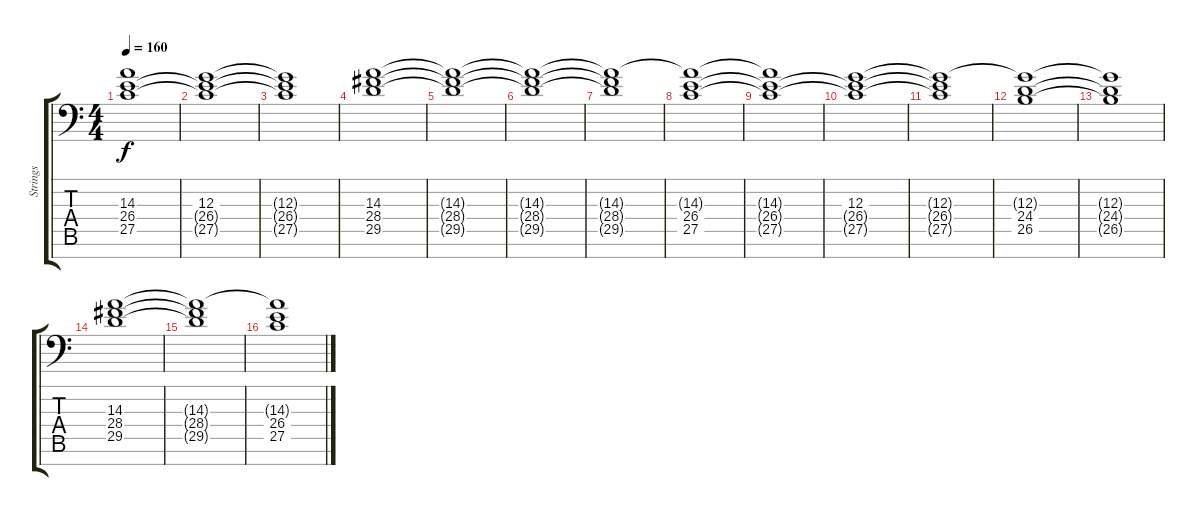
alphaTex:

\track ("Strings" "Strings") {instrument synthstrings1}
\staff {score tabs}
\tuning (E5 B4 G3 D2 A1 E1 B-1) {hide}
\ts (4 4)
\tempo 160
\clef f4
\ks c
(14.3{t} 26.4{t} 27.5{t}).1{dy f} |
(12.3 26.4{t} 27.5{t}).1 |
(12.3{t} 26.4{t} 27.5{t}).1 |
(14.3 28.4 29.5).1 |
(14.3{t} 28.4{t} 29.5{t}).1 |
(14.3{t} 28.4{t} 29.5{t}).1 |
(14.3{t} 28.4{t} 29.5{t}).1 |
(14.3{t} 26.4 27.5).1 |
(14.3{t} 26.4{t} 27.5{t}).1 |
(12.3 26.4{t} 27.5{t}).1 |
(12.3{t} 26.4{t} 27.5{t}).1 |
(12.3{t} 24.4 26.5).1 |
(12.3{t} 24.4{t} 26.5{t}).1 |
(14.3 28.4 29.5).1 |
(14.3{t} 28.4{t} 29.5{t}).1 |
(14.3{t} 26.4 27.5).1
